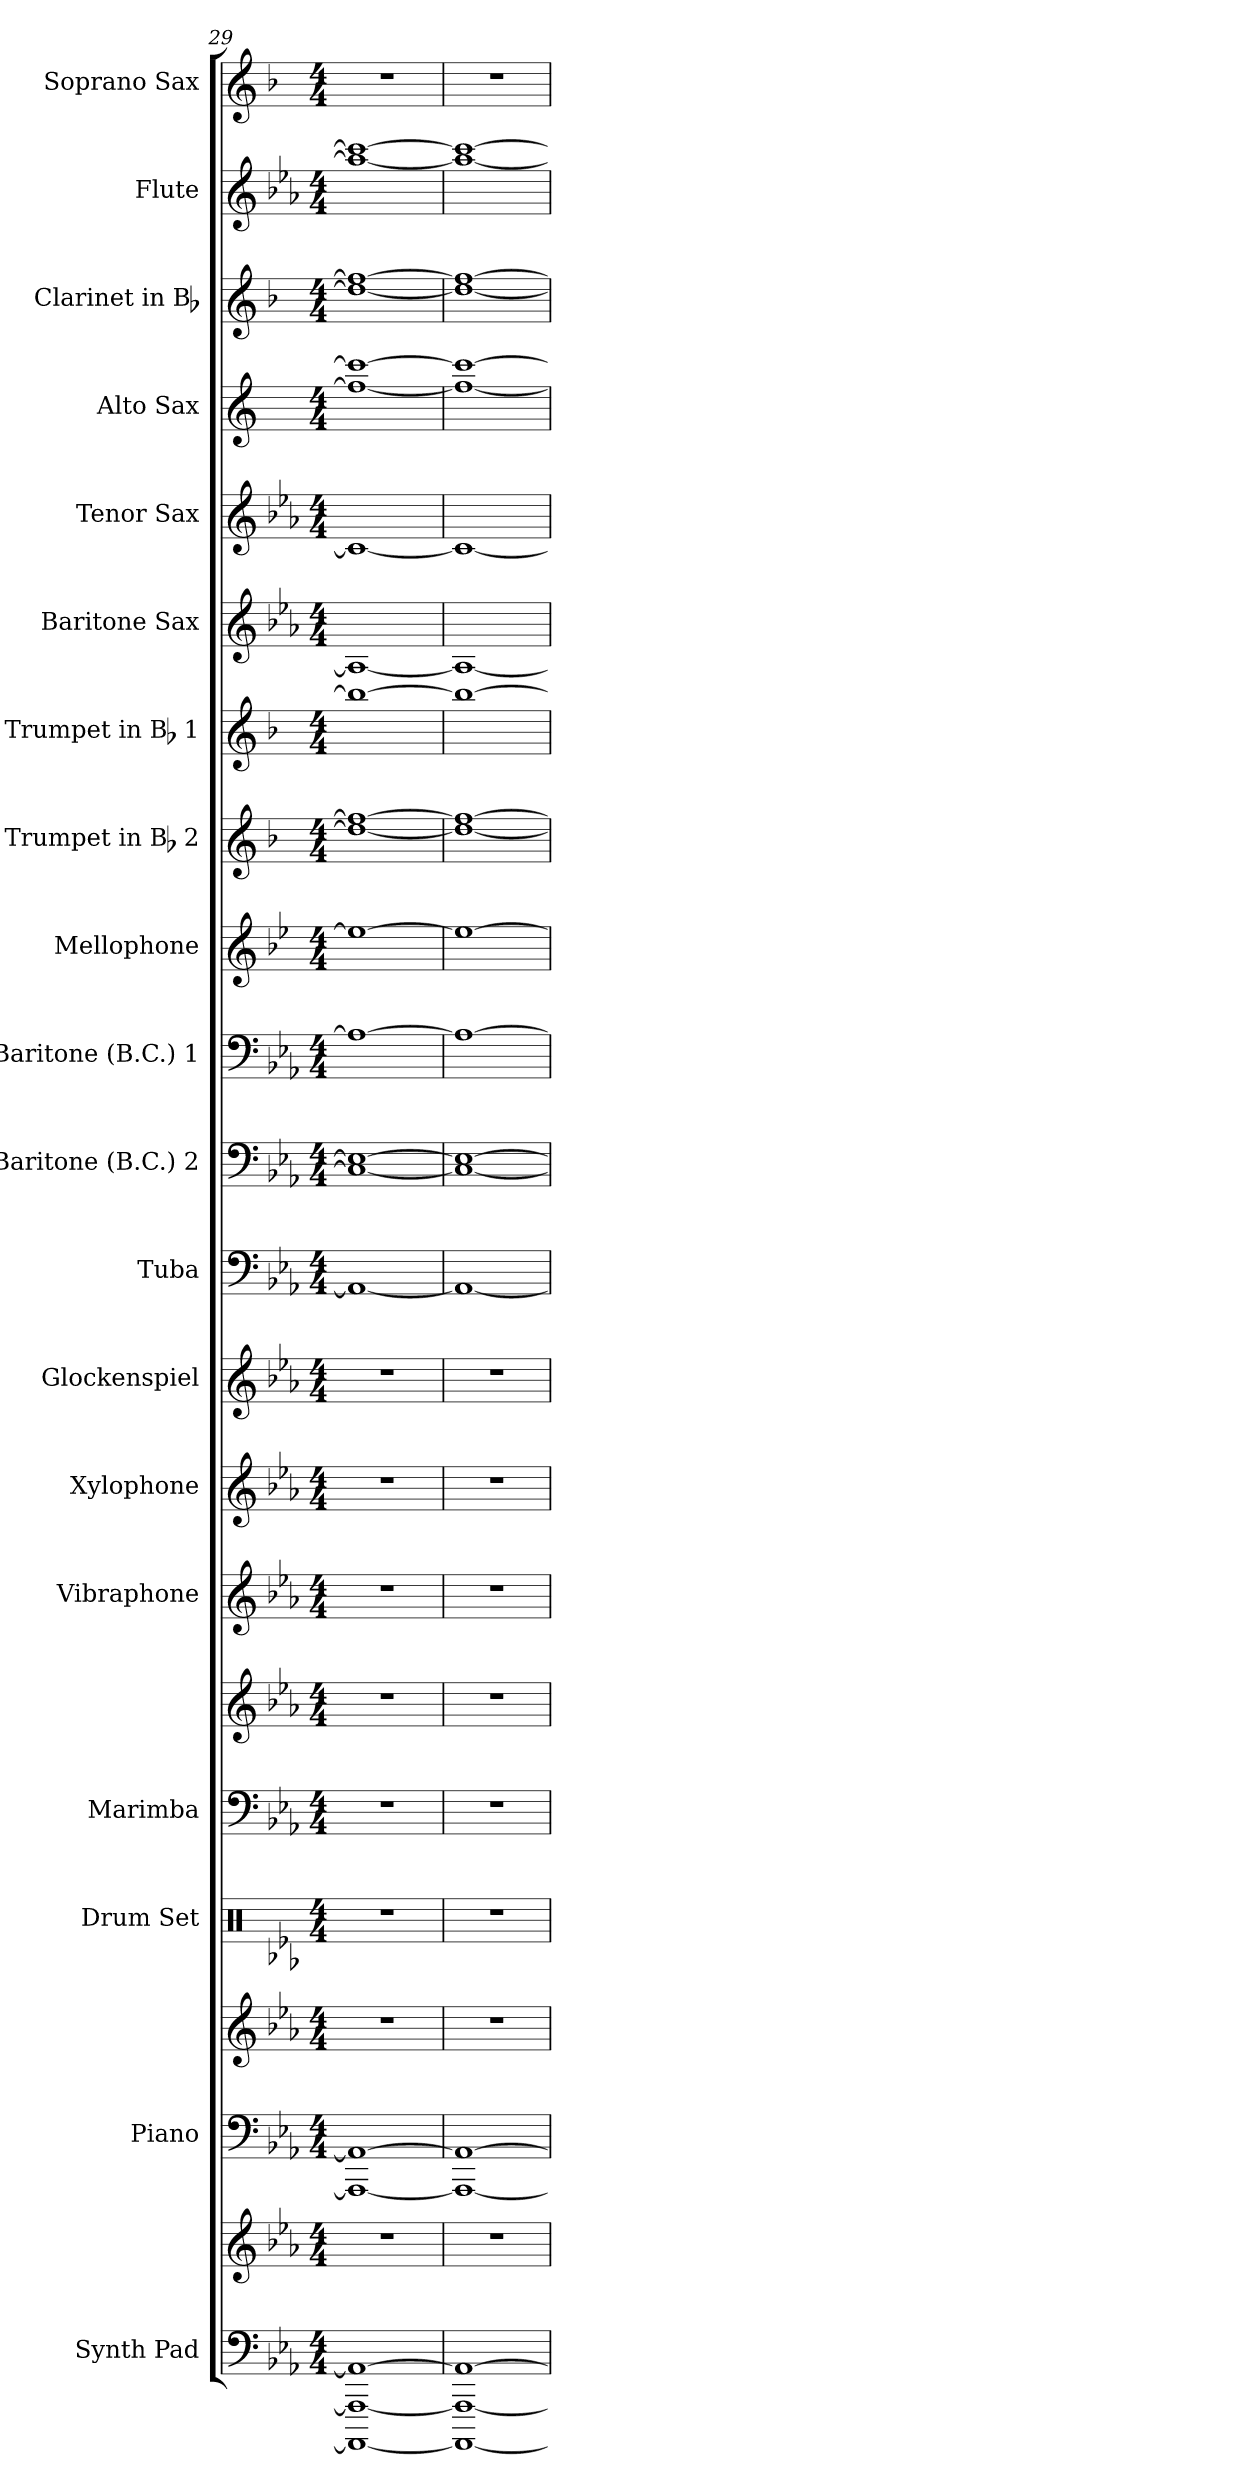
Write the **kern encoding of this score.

**kern	**kern	**kern	**kern	**kern	**kern	**kern	**kern	**kern	**kern	**kern	**kern	**kern	**kern	**kern	**kern	**kern	**kern	**kern	**kern	**kern	**kern
*part19	*part19	*part18	*part18	*part17	*part16	*part16	*part15	*part14	*part13	*part12	*part11	*part10	*part9	*part8	*part7	*part6	*part5	*part4	*part3	*part2	*part1
*staff22	*staff21	*staff20	*staff19	*staff18	*staff17	*staff16	*staff15	*staff14	*staff13	*staff12	*staff11	*staff10	*staff9	*staff8	*staff7	*staff6	*staff5	*staff4	*staff3	*staff2	*staff1
*I"Synth Pad	*	*I"Piano	*	*I"Drum Set	*I"Marimba	*	*I"Vibraphone	*I"Xylophone	*I"Glockenspiel	*I"Tuba	*I"Baritone (B.C.) 2	*I"Baritone (B.C.) 1	*I"Mellophone	*I"Trumpet in Bb 2	*I"Trumpet in Bb 1	*I"Baritone Sax	*I"Tenor Sax	*I"Alto Sax	*I"Clarinet in Bb	*I"Flute	*I"Soprano Sax
*I'Pad	*	*I'Pno.	*	*I'D. S.	*I'Mrb.	*	*I'Vib.	*I'Xyl.	*I'Glk.	*I'Tuba	*I'Bar. 2	*I'Bar. 1	*I'Mello.	*	*	*I'B. Sx.	*I'T. Sx.	*I'A. Sx.	*	*I'Fl.	*I'S. Sx.
*clefF4	*clefG2	*clefF4	*clefG2	*clefX	*clefF4	*clefG2	*clefG2	*clefG2	*clefG2	*clefF4	*clefF4	*clefF4	*clefG2	*clefG2	*clefG2	*clefG2	*clefG2	*clefG2	*clefG2	*clefG2	*clefG2
*	*	*	*	*	*	*	*	*ITrd-7c-12	*ITrd-14c-24	*	*	*	*ITrd4c7	*ITrd1c2	*ITrd1c2	*ITrd12c21	*ITrd8c14	*ITrd5c9	*ITrd1c2	*	*ITrd1c2
*k[b-e-a-]	*k[b-e-a-]	*k[b-e-a-]	*k[b-e-a-]	*k[b-e-a-]	*k[b-e-a-]	*k[b-e-a-]	*k[b-e-a-]	*k[b-e-a-]	*k[b-e-a-]	*k[b-e-a-]	*k[b-e-a-]	*k[b-e-a-]	*k[b-e-a-]	*k[b-e-a-]	*k[b-e-a-]	*k[b-e-a-]	*k[b-e-a-]	*k[b-e-a-]	*k[b-e-a-]	*k[b-e-a-]	*k[b-e-a-]
*E-:	*E-:	*E-:	*E-:	*E-:	*E-:	*E-:	*E-:	*E-:	*E-:	*E-:	*E-:	*E-:	*E-:	*E-:	*E-:	*	*E-:	*	*E-:	*E-:	*E-:
*M4/4	*M4/4	*M4/4	*M4/4	*M4/4	*M4/4	*M4/4	*M4/4	*M4/4	*M4/4	*M4/4	*M4/4	*M4/4	*M4/4	*M4/4	*M4/4	*M4/4	*M4/4	*M4/4	*M4/4	*M4/4	*M4/4
=29	=29	=29	=29	=29	=29	=29	=29	=29	=29	=29	=29	=29	=29	=29	=29	=29	=29	=29	=29	=29	=29
1AAAA-_ 1AAA-_ 1AA-_	1r	1AAA-_ 1AA-_	1r	1r	1r	1r	1r	1r	1r	1AA-_	1C_ 1E-_	1A-_	1a-_	1cc_ 1ee-_	1aa-_	1AA-_	1C_	1a-_ 1ee-_	1cc_ 1ee-_	1aa-_ 1ccc_	1r
=30	=30	=30	=30	=30	=30	=30	=30	=30	=30	=30	=30	=30	=30	=30	=30	=30	=30	=30	=30	=30	=30
1AAAA-_ 1AAA-_ 1AA-_	1r	1AAA-_ 1AA-_	1r	1r	1r	1r	1r	1r	1r	1AA-_	1C_ 1E-_	1A-_	1a-_	1cc_ 1ee-_	1aa-_	1AA-_	1C_	1a-_ 1ee-_	1cc_ 1ee-_	1aa-_ 1ccc_	1r
=	=	=	=	=	=	=	=	=	=	=	=	=	=	=	=	=	=	=	=	=	=
*-	*-	*-	*-	*-	*-	*-	*-	*-	*-	*-	*-	*-	*-	*-	*-	*-	*-	*-	*-	*-	*-
